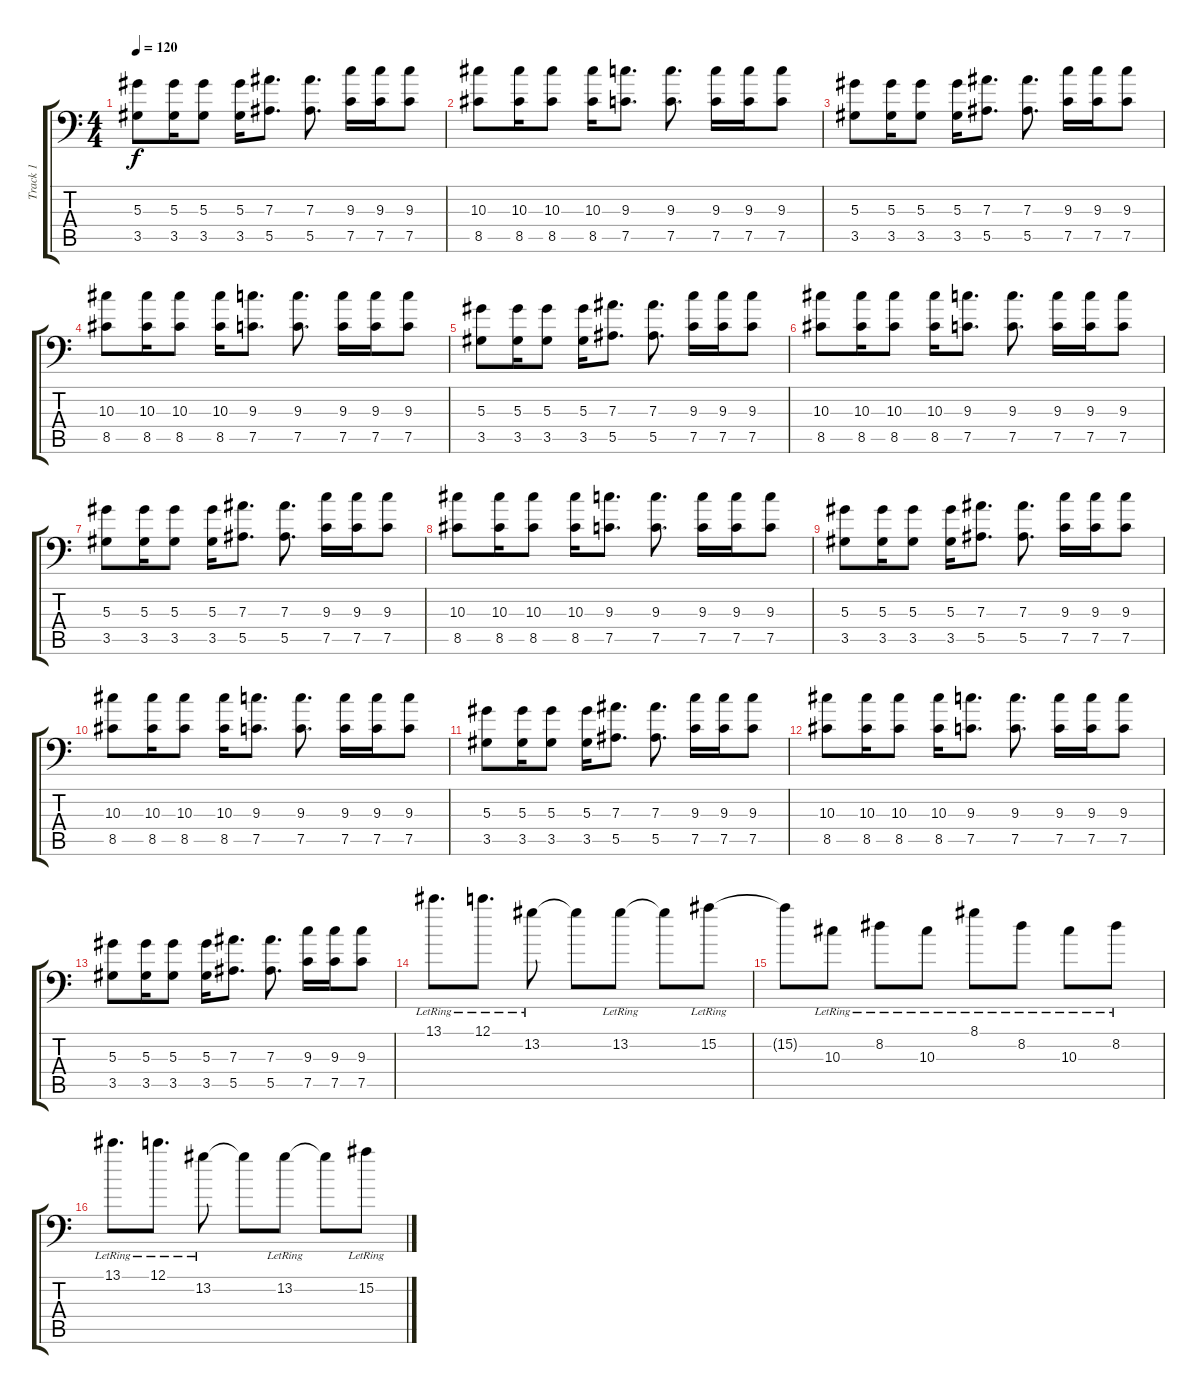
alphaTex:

\track ("Track 1" "Track 1") {instrument distortionguitar}
\staff {score tabs}
\tuning (C4 G3 Eb3 Bb2 F2 Bb1) {hide}
\ts (4 4)
\tempo 120
\clef f4
\ks c
(5.3 3.5).8{dy f} (5.3 3.5).16 (5.3 3.5).8 (5.3 3.5).16 (7.3 5.5).8{d} (7.3 5.5).8{d} (9.3 7.5).16 (9.3 7.5).16 (9.3 7.5).8 |
(10.3 8.5).8 (10.3 8.5).16 (10.3 8.5).8 (10.3 8.5).16 (9.3 7.5).8{d} (9.3 7.5).8{d} (9.3 7.5).16 (9.3 7.5).16 (9.3 7.5).8 |
(5.3 3.5).8 (5.3 3.5).16 (5.3 3.5).8 (5.3 3.5).16 (7.3 5.5).8{d} (7.3 5.5).8{d} (9.3 7.5).16 (9.3 7.5).16 (9.3 7.5).8 |
(10.3 8.5).8 (10.3 8.5).16 (10.3 8.5).8 (10.3 8.5).16 (9.3 7.5).8{d} (9.3 7.5).8{d} (9.3 7.5).16 (9.3 7.5).16 (9.3 7.5).8 |
(5.3 3.5).8 (5.3 3.5).16 (5.3 3.5).8 (5.3 3.5).16 (7.3 5.5).8{d} (7.3 5.5).8{d} (9.3 7.5).16 (9.3 7.5).16 (9.3 7.5).8 |
(10.3 8.5).8 (10.3 8.5).16 (10.3 8.5).8 (10.3 8.5).16 (9.3 7.5).8{d} (9.3 7.5).8{d} (9.3 7.5).16 (9.3 7.5).16 (9.3 7.5).8 |
(5.3 3.5).8 (5.3 3.5).16 (5.3 3.5).8 (5.3 3.5).16 (7.3 5.5).8{d} (7.3 5.5).8{d} (9.3 7.5).16 (9.3 7.5).16 (9.3 7.5).8 |
(10.3 8.5).8 (10.3 8.5).16 (10.3 8.5).8 (10.3 8.5).16 (9.3 7.5).8{d} (9.3 7.5).8{d} (9.3 7.5).16 (9.3 7.5).16 (9.3 7.5).8 |
(5.3 3.5).8 (5.3 3.5).16 (5.3 3.5).8 (5.3 3.5).16 (7.3 5.5).8{d} (7.3 5.5).8{d} (9.3 7.5).16 (9.3 7.5).16 (9.3 7.5).8 |
(10.3 8.5).8 (10.3 8.5).16 (10.3 8.5).8 (10.3 8.5).16 (9.3 7.5).8{d} (9.3 7.5).8{d} (9.3 7.5).16 (9.3 7.5).16 (9.3 7.5).8 |
(5.3 3.5).8 (5.3 3.5).16 (5.3 3.5).8 (5.3 3.5).16 (7.3 5.5).8{d} (7.3 5.5).8{d} (9.3 7.5).16 (9.3 7.5).16 (9.3 7.5).8 |
(10.3 8.5).8 (10.3 8.5).16 (10.3 8.5).8 (10.3 8.5).16 (9.3 7.5).8{d} (9.3 7.5).8{d} (9.3 7.5).16 (9.3 7.5).16 (9.3 7.5).8 |
(5.3 3.5).8 (5.3 3.5).16 (5.3 3.5).8 (5.3 3.5).16 (7.3 5.5).8{d} (7.3 5.5).8{d} (9.3 7.5).16 (9.3 7.5).16 (9.3 7.5).8 |
13.1{lr}.8{d} 12.1{lr}.8{d} 13.2{lr}.8 13.2{t}.8 13.2{lr}.8 13.2{t}.8 15.2{lr}.8 |
15.2{t}.8 10.3{lr}.8 8.2{lr}.8 10.3{lr}.8 8.1{lr}.8 8.2{lr}.8 10.3{lr}.8 8.2{lr}.8 |
13.1{lr}.8{d} 12.1{lr}.8{d} 13.2{lr}.8 13.2{t}.8 13.2{lr}.8 13.2{t}.8 15.2{lr}.8
